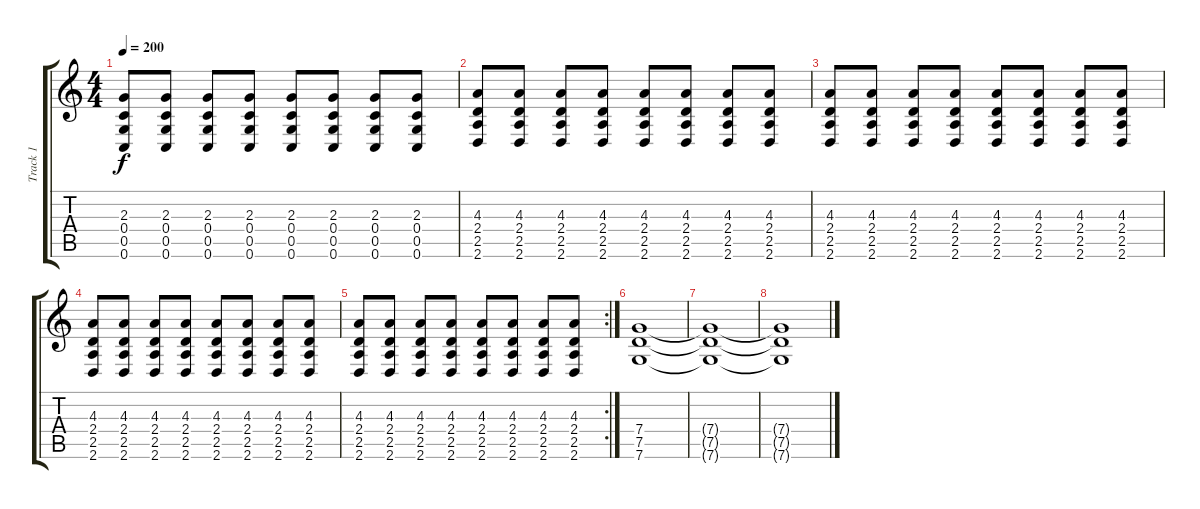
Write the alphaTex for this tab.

\track ("Track 1" "Track 1") {instrument distortionguitar}
\staff {score tabs}
\tuning (D4 A3 F3 C3 G2 C2) {hide}
\ts (4 4)
\tempo 200
\clef g2
\ks c
(2.3 0.4 0.5 0.6).8{dy f} (2.3 0.4 0.5 0.6).8 (2.3 0.4 0.5 0.6).8 (2.3 0.4 0.5 0.6).8 (2.3 0.4 0.5 0.6).8 (2.3 0.4 0.5 0.6).8 (2.3 0.4 0.5 0.6).8 (2.3 0.4 0.5 0.6).8 |
(4.3 2.4 2.5 2.6).8 (4.3 2.4 2.5 2.6).8 (4.3 2.4 2.5 2.6).8 (4.3 2.4 2.5 2.6).8 (4.3 2.4 2.5 2.6).8 (4.3 2.4 2.5 2.6).8 (4.3 2.4 2.5 2.6).8 (4.3 2.4 2.5 2.6).8 |
(4.3 2.4 2.5 2.6).8 (4.3 2.4 2.5 2.6).8 (4.3 2.4 2.5 2.6).8 (4.3 2.4 2.5 2.6).8 (4.3 2.4 2.5 2.6).8 (4.3 2.4 2.5 2.6).8 (4.3 2.4 2.5 2.6).8 (4.3 2.4 2.5 2.6).8 |
(4.3 2.4 2.5 2.6).8 (4.3 2.4 2.5 2.6).8 (4.3 2.4 2.5 2.6).8 (4.3 2.4 2.5 2.6).8 (4.3 2.4 2.5 2.6).8 (4.3 2.4 2.5 2.6).8 (4.3 2.4 2.5 2.6).8 (4.3 2.4 2.5 2.6).8 |
\rc 2
(4.3 2.4 2.5 2.6).8 (4.3 2.4 2.5 2.6).8 (4.3 2.4 2.5 2.6).8 (4.3 2.4 2.5 2.6).8 (4.3 2.4 2.5 2.6).8 (4.3 2.4 2.5 2.6).8 (4.3 2.4 2.5 2.6).8 (4.3 2.4 2.5 2.6).8 |
(7.4 7.5 7.6).1 |
(7.4{t} 7.5{t} 7.6{t}).1 |
(7.4{t} 7.5{t} 7.6{t}).1
